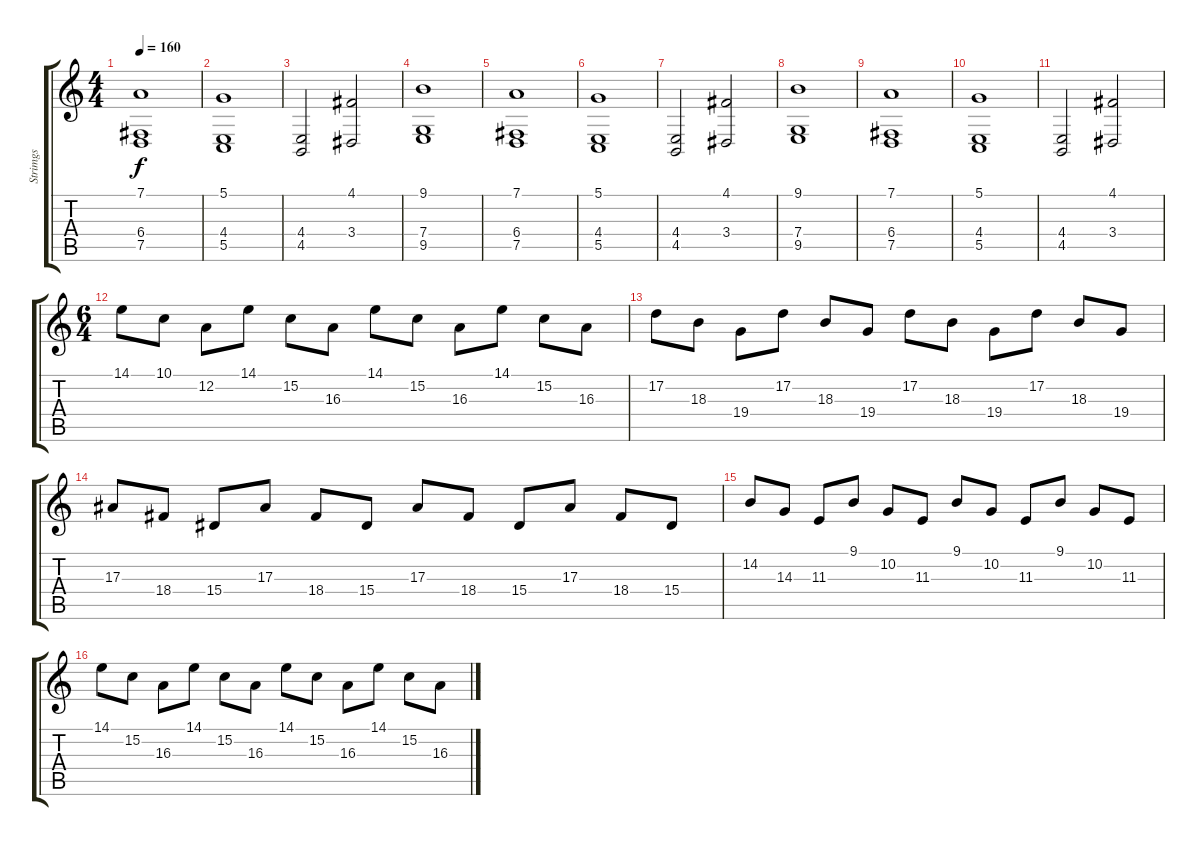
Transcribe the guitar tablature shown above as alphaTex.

\track ("Strimgs" "Strimgs") {instrument stringensemble1}
\staff {score tabs}
\tuning (D4 A3 F3 C3 G2 D2) {hide}
\ts (4 4)
\tempo 160
\clef g2
\ks c
(7.1 6.4 7.5).1{dy f} |
(5.1 4.4 5.5).1 |
(4.4 4.5).2 (4.1 3.4).2 |
(9.1 7.4 9.5).1 |
(7.1 6.4 7.5).1 |
(5.1 4.4 5.5).1 |
(4.4 4.5).2 (4.1 3.4).2 |
(9.1 7.4 9.5).1 |
(7.1 6.4 7.5).1 |
(5.1 4.4 5.5).1 |
(4.4 4.5).2 (4.1 3.4).2 |
\ts (6 4)
14.1.8 10.1.8 12.2.8 14.1.8 15.2.8 16.3.8 14.1.8 15.2.8 16.3.8 14.1.8 15.2.8 16.3.8 |
17.2.8 18.3.8 19.4.8 17.2.8 18.3.8 19.4.8 17.2.8 18.3.8 19.4.8 17.2.8 18.3.8 19.4.8 |
17.3.8 18.4.8 15.4.8 17.3.8 18.4.8 15.4.8 17.3.8 18.4.8 15.4.8 17.3.8 18.4.8 15.4.8 |
14.2.8 14.3.8 11.3.8 9.1.8 10.2.8 11.3.8 9.1.8 10.2.8 11.3.8 9.1.8 10.2.8 11.3.8 |
14.1.8 15.2.8 16.3.8 14.1.8 15.2.8 16.3.8 14.1.8 15.2.8 16.3.8 14.1.8 15.2.8 16.3.8
